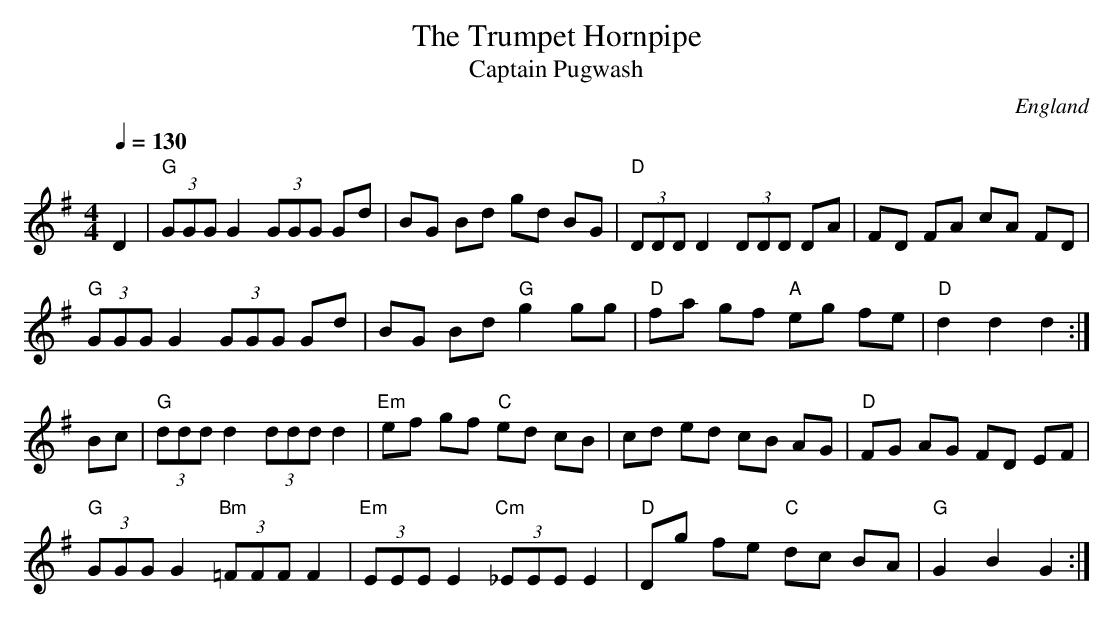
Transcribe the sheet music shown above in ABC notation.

X:1
T:Trumpet Hornpipe, The
T:Captain Pugwash
O:England
M:4/4
L:1/8
Q:1/4=130
K:G
D2|"G"(3GGG G2 (3GGG Gd|BG Bd gd BG|"D"(3DDD D2 (3DDD DA|FD FA cA FD|
"G"(3GGG G2 (3GGG Gd|BG Bd "G"g2 gg|"D"fa gf "A" eg fe|"D" d2d2 d2:|
Bc|"G"(3ddd d2 (3ddd d2|"Em"ef gf "C"ed cB|cd ed cB AG|"D"FG AG FD EF|
"G"(3GGG G2 "Bm"(3=FFF F2|"Em"(3EEE E2"Cm"(3_EEE E2|"D"Dg fe "C"dc BA|"G"G2B2 G2:|
